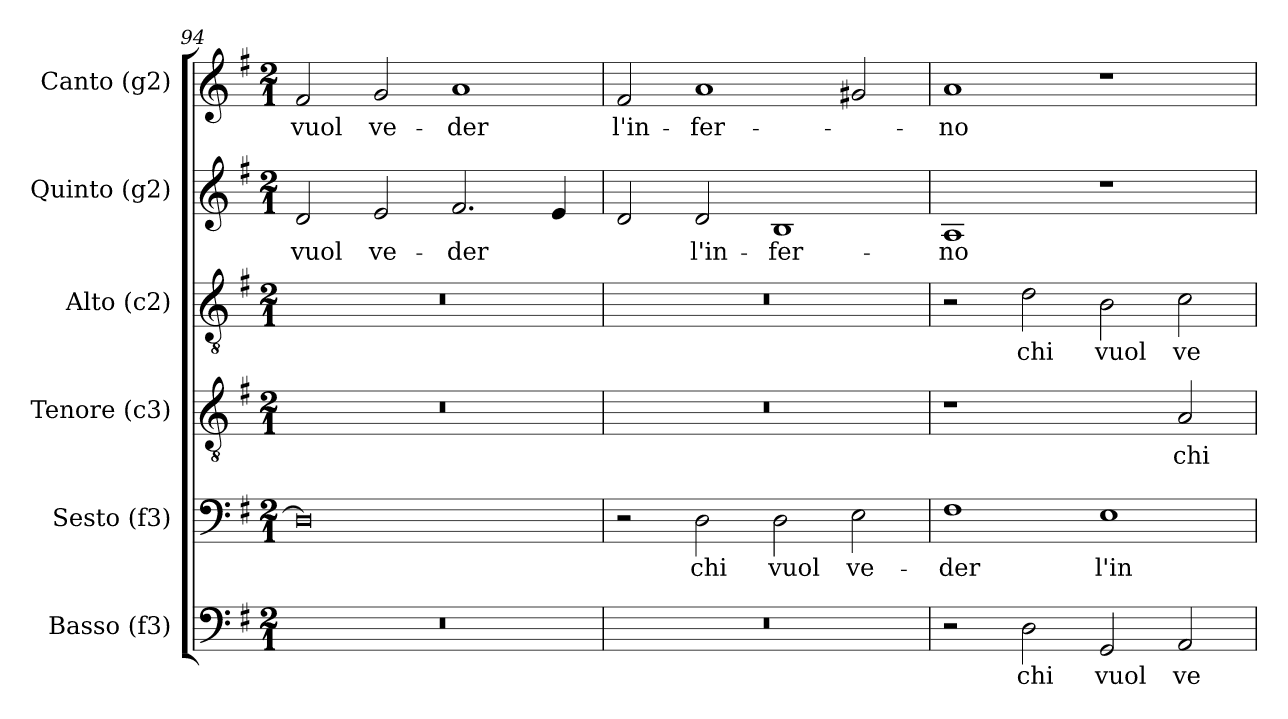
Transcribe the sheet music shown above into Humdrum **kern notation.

**kern	**text	**kern	**text	**kern	**text	**kern	**text	**kern	**text	**kern	**text
*part6	*part6	*part5	*part5	*part4	*part4	*part3	*part3	*part2	*part2	*part1	*part1
*staff6	*staff6	*staff5	*staff5	*staff4	*staff4	*staff3	*staff3	*staff2	*staff2	*staff1	*staff1
*I"Basso (f3)	*	*I"Sesto (f3)	*	*I"Tenore (c3)	*	*I"Alto (c2)	*	*I"Quinto (g2)	*	*I"Canto (g2)	*
*I'B.	*	*I'S.	*	*I'T.	*	*I'A.	*	*I'Q.	*	*I'C.	*
!!LO:PB:g=z
*clefF4	*	*clefF4	*	*clefGv2	*	*clefGv2	*	*clefG2	*	*clefG2	*
*k[f#]	*	*k[f#]	*	*k[f#]	*	*k[f#]	*	*k[f#]	*	*k[f#]	*
*G:	*	*G:	*	*G:	*	*G:	*	*G:	*	*G:	*
*M2/1	*	*M2/1	*	*M2/1	*	*M2/1	*	*M2/1	*	*M2/1	*
=94	=94	=94	=94	=94	=94	=94	=94	=94	=94	=94	=94
!	!	!	!	!	!	!	!	!	!LO:LY:b:cj	!	!LO:LY:b:cj
0r	.	0D]	.	0r	.	0r	.	2d/	vuol	2f#/	vuol
!	!	!	!	!	!	!	!	!	!LO:LY:b:cj	!	!LO:LY:b:cj
.	.	.	.	.	.	.	.	2e/	ve-	2g/	ve-
!	!	!	!	!	!	!	!	!	!LO:LY:b	!	!LO:LY:b:cj
.	.	.	.	.	.	.	.	2.f#/	-der	1a	-der
.	.	.	.	.	.	.	.	4e/	.	.	.
=95	=95	=95	=95	=95	=95	=95	=95	=95	=95	=95	=95
!	!	!	!	!	!	!	!	!	!	!	!LO:LY:b:cj
0r	.	2r	.	0r	.	0r	.	2d/	.	2f#/	l'in-
!	!	!	!LO:LY:b:cj	!	!	!	!	!	!LO:LY:b:cj	!	!LO:LY:b:cj
.	.	2D\	chi	.	.	.	.	2d/	l'in-	1a	-fer-
!	!	!	!LO:LY:b:cj	!	!	!	!	!	!LO:LY:b:cj	!	!
.	.	2D\	vuol	.	.	.	.	1B	-fer-	.	.
!	!	!	!LO:LY:b:cj	!	!	!	!	!	!	!	!
.	.	2E\	ve-	.	.	.	.	.	.	2g#X/	.
=96	=96	=96	=96	=96	=96	=96	=96	=96	=96	=96	=96
!	!	!	!LO:LY:b:cj	!	!	!	!	!	!LO:LY:b:cj	!	!LO:LY:b:cj
2r	.	1F#	-der	1r	.	2r	.	1A	-no	1a	-no
!	!LO:LY:b:cj	!	!	!	!	!	!LO:LY:b:cj	!	!	!	!
2D\	chi	.	.	.	.	2d\	chi	.	.	.	.
!	!LO:LY:b:cj	!	!LO:LY:b:cj	!	!	!	!LO:LY:b:cj	!	!	!	!
2GG/	vuol	1E	l'in-	2ryy	.	2B\	vuol	1r	.	1r	.
!	!LO:LY:b:cj	!	!	!	!LO:LY:b:cj	!	!LO:LY:b:cj	!	!	!	!
2AA/	ve-	.	.	2A/	chi	2c\	ve-	.	.	.	.
=	=	=	=	=	=	=	=	=	=	=	=
*-	*-	*-	*-	*-	*-	*-	*-	*-	*-	*-	*-
